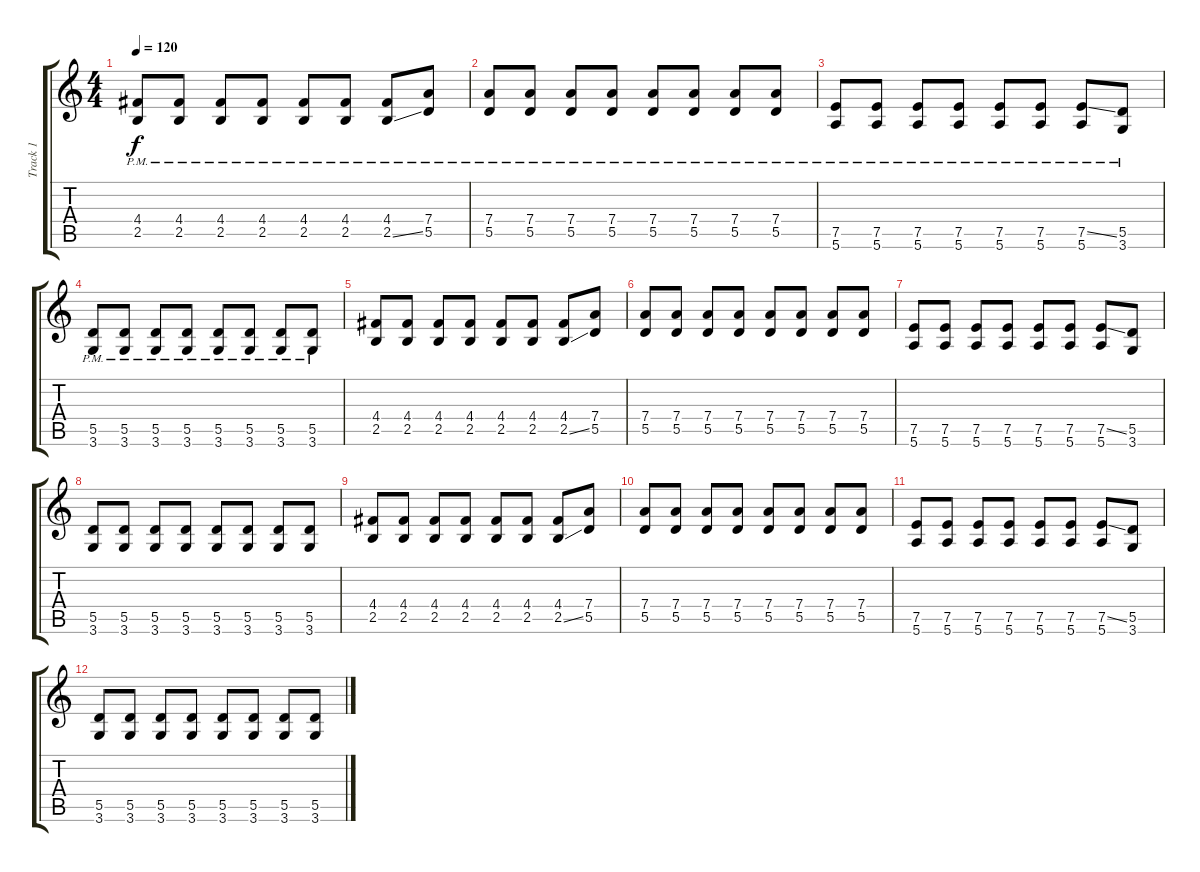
\track ("Track 1" "Track 1") {instrument distortionguitar}
\staff {score tabs}
\tuning (E4 B3 G3 D3 A2 E2) {hide}
\ts (4 4)
\tempo 120
\clef g2
\ks c
(4.4{pm} 2.5{pm}).8{dy f} (4.4{pm} 2.5{pm}).8 (4.4{pm} 2.5{pm}).8 (4.4{pm} 2.5{pm}).8 (4.4{pm} 2.5{pm}).8 (4.4{pm} 2.5{pm}).8 (4.4{pm} 2.5{ss pm}).8 (7.4{pm} 5.5{pm}).8 |
(7.4{pm} 5.5{pm}).8 (7.4{pm} 5.5{pm}).8 (7.4{pm} 5.5{pm}).8 (7.4{pm} 5.5{pm}).8 (7.4{pm} 5.5{pm}).8 (7.4{pm} 5.5{pm}).8 (7.4{pm} 5.5{pm}).8 (7.4{pm} 5.5{pm}).8 |
(7.5{pm} 5.6{pm}).8 (7.5{pm} 5.6{pm}).8 (7.5{pm} 5.6{pm}).8 (7.5{pm} 5.6{pm}).8 (7.5{pm} 5.6{pm}).8 (7.5{pm} 5.6{pm}).8 (7.5{ss pm} 5.6{pm}).8 (5.5{pm} 3.6{pm}).8 |
(5.5{pm} 3.6{pm}).8 (5.5{pm} 3.6{pm}).8 (5.5{pm} 3.6{pm}).8 (5.5{pm} 3.6{pm}).8 (5.5{pm} 3.6{pm}).8 (5.5{pm} 3.6{pm}).8 (5.5{pm} 3.6{pm}).8 (5.5{pm} 3.6{pm}).8 |
(4.4 2.5).8 (4.4 2.5).8 (4.4 2.5).8 (4.4 2.5).8 (4.4 2.5).8 (4.4 2.5).8 (4.4 2.5{ss}).8 (7.4 5.5).8 |
(7.4 5.5).8 (7.4 5.5).8 (7.4 5.5).8 (7.4 5.5).8 (7.4 5.5).8 (7.4 5.5).8 (7.4 5.5).8 (7.4 5.5).8 |
(7.5 5.6).8 (7.5 5.6).8 (7.5 5.6).8 (7.5 5.6).8 (7.5 5.6).8 (7.5 5.6).8 (7.5{ss} 5.6).8 (5.5 3.6).8 |
(5.5 3.6).8 (5.5 3.6).8 (5.5 3.6).8 (5.5 3.6).8 (5.5 3.6).8 (5.5 3.6).8 (5.5 3.6).8 (5.5 3.6).8 |
(4.4 2.5).8 (4.4 2.5).8 (4.4 2.5).8 (4.4 2.5).8 (4.4 2.5).8 (4.4 2.5).8 (4.4 2.5{ss}).8 (7.4 5.5).8 |
(7.4 5.5).8 (7.4 5.5).8 (7.4 5.5).8 (7.4 5.5).8 (7.4 5.5).8 (7.4 5.5).8 (7.4 5.5).8 (7.4 5.5).8 |
(7.5 5.6).8 (7.5 5.6).8 (7.5 5.6).8 (7.5 5.6).8 (7.5 5.6).8 (7.5 5.6).8 (7.5{ss} 5.6).8 (5.5 3.6).8 |
(5.5 3.6).8 (5.5 3.6).8 (5.5 3.6).8 (5.5 3.6).8 (5.5 3.6).8 (5.5 3.6).8 (5.5 3.6).8 (5.5 3.6).8
